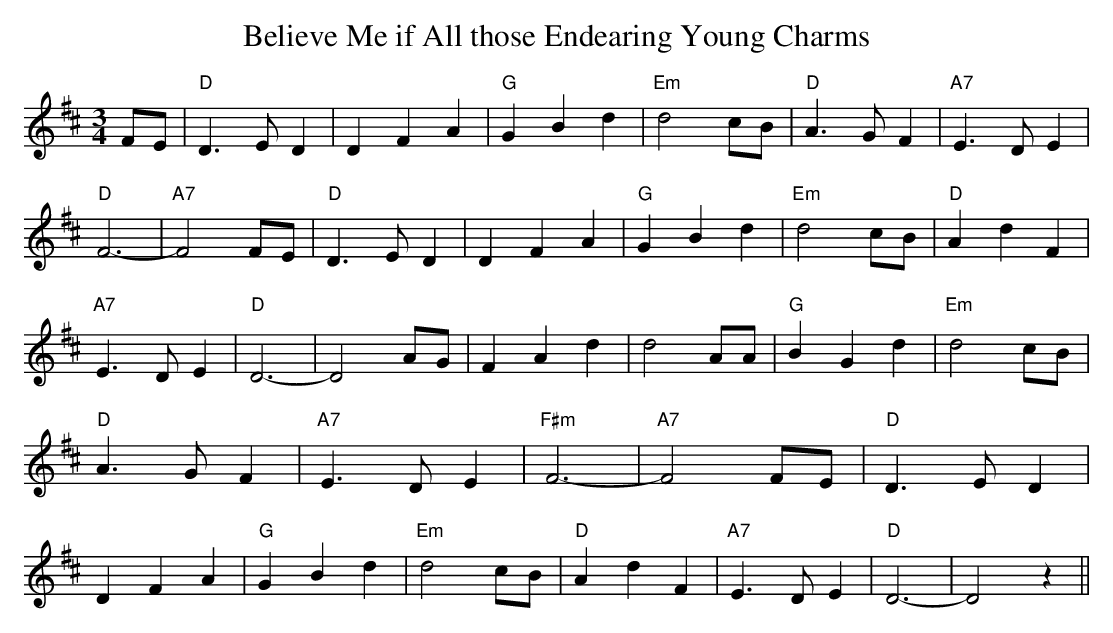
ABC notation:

X:1
T:Believe Me if All those Endearing Young Charms
M:3/4
K:D
FE|"D"D3ED2|D2F2A2|"G"G2B2d2|"Em"d4cB|\
"D"A3GF2|"A7"E3DE2|"D"F6-|"A7"F4FE|\
"D"D3ED2|D2F2A2|"G"G2B2d2|"Em"d4cB|\
"D"A2d2F2|"A7"E3DE2|"D"D6-|D4AG|\
F2A2d2|d4AA|"G"B2G2d2|"Em"d4cB|\
"D"A3GF2|"A7"E3DE2|"F#m"F6-|"A7"F4FE|\
"D"D3ED2|D2F2A2|"G"G2B2d2|"Em"d4cB|\
"D"A2d2F2|"A7"E3DE2|"D"D6-|D4z2||
